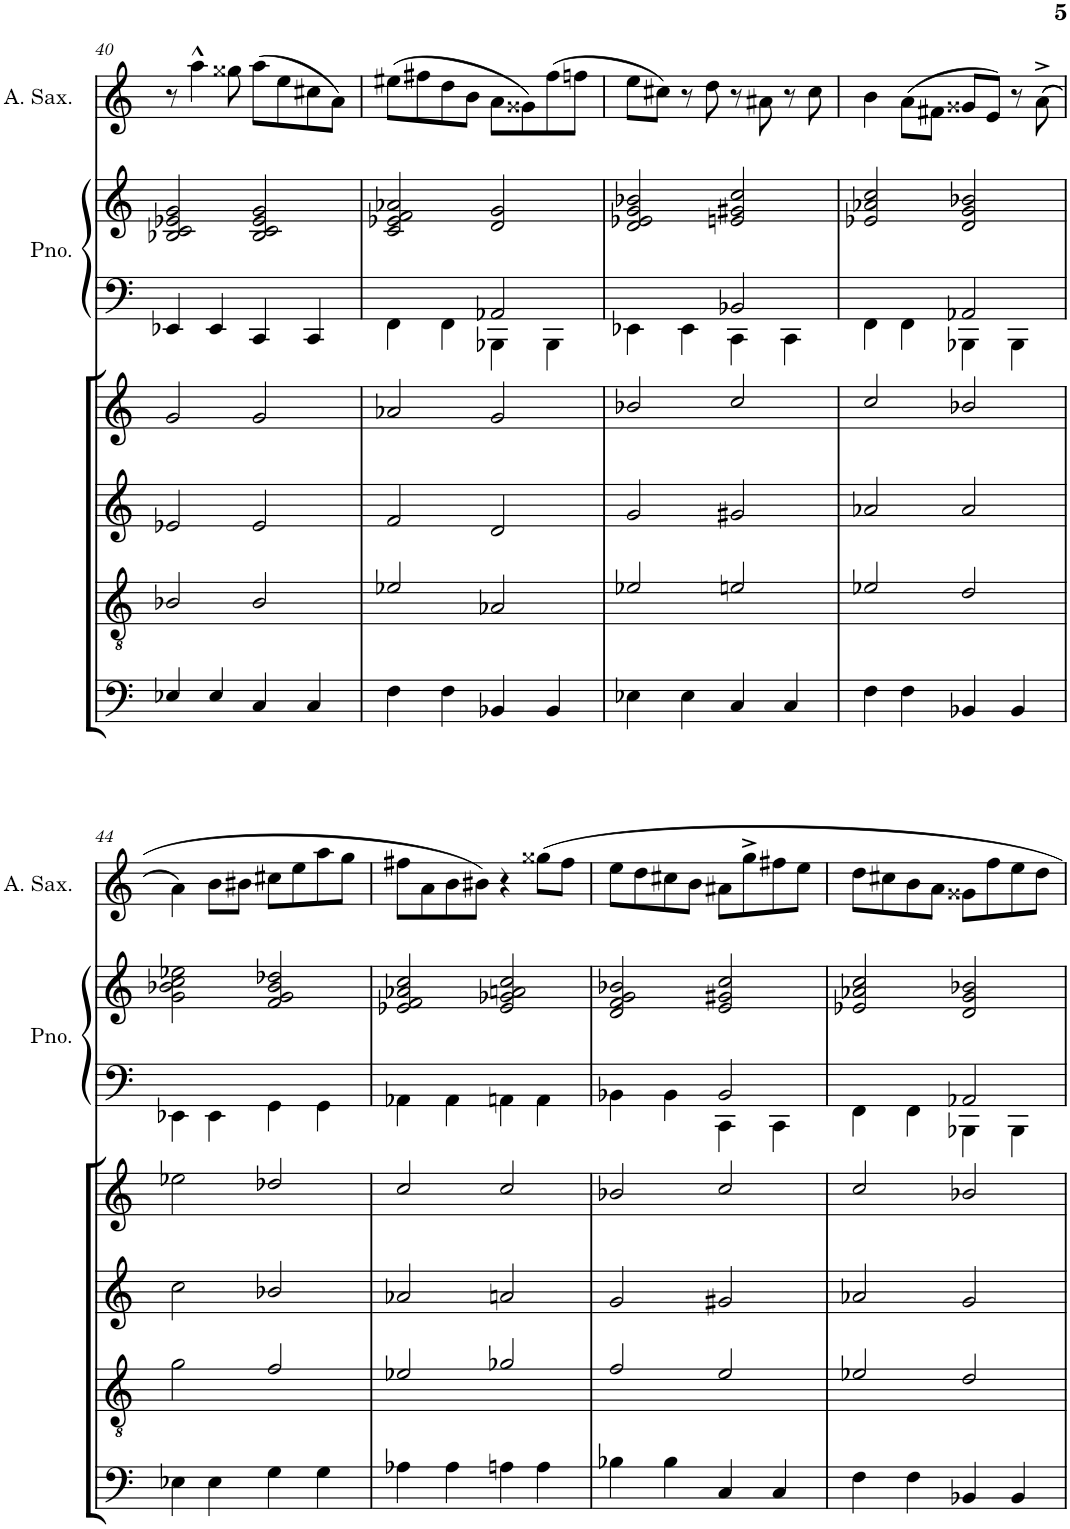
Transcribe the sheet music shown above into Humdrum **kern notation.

**kern	**kern	**kern	**kern	**kern	**kern	**kern
*part6	*part5	*part4	*part3	*part2	*part2	*part1
*staff7	*staff6	*staff5	*staff4	*staff3	*staff2	*staff1
*I"Violoncello	*I"Viola	*I"Violin II	*I"Violin I	*I"Piano	*	*I"Alto Saxophone
*I'Vc	*I'Vla	*I'Vln	*I'Vln	*I'Pno.	*	*I'A. Sax.
!!LO:PB:g=z
*clefF4	*clefGv2	*clefG2	*clefG2	*clefF4	*clefG2	*clefG2
*	*	*	*	*	*	*ITrd5c9
*k[]	*k[]	*k[]	*k[]	*k[]	*k[]	*k[]
*M4/4	*M4/4	*M4/4	*M4/4	*M4/4	*M4/4	*M4/4
*met(c)	*met(c)	*met(c)	*met(c)	*met(c)	*met(c)	*met(c)
=40	=40	=40	=40	=40	=40	=40
4E-X/	2B-X/	2e-X/	2g/	4EE-X/	2B-X/ 2c/ 2e-X/ 2g/	8r
.	.	.	.	.	.	4aa^^\
4E-/	.	.	.	4EE-/	.	.
.	.	.	.	.	.	8gg##X\
4C/	2B-/	2e-/	2g/	4CC/	2B-/ 2c/ 2e-/ 2g/	(8aa\L
.	.	.	.	.	.	8ee\
4C/	.	.	.	4CC/	.	8cc#X\
.	.	.	.	.	.	8a\J)
=41	=41	=41	=41	=41	=41	=41
*	*	*	*	*^	*	*
4F\	2e-X/	2f/	2a-X/	2ryy	4FF\	2c/ 2e-X/ 2f/ 2a-X/	(8ee#X\L
.	.	.	.	.	.	.	8ff#X\
4F\	.	.	.	.	4FF\	.	8dd\
.	.	.	.	.	.	.	8b\J
4BB-X/	2A-X/	2d/	2g/	2AA-X/	4BBB-X\	2d/ 2g/	8a\L
.	.	.	.	.	.	.	8g##X\)
4BB-/	.	.	.	.	4BBB-\	.	(8ff#\
.	.	.	.	.	.	.	8ffn\J
=42	=42	=42	=42	=42	=42	=42	=42
4E-X\	2e-X/	2g/	2b-X/	2ryy	4EE-X\	2d/ 2e-X/ 2g/ 2b-X/	8ee\L
.	.	.	.	.	.	.	8cc#X\J)
4E-\	.	.	.	.	4EE-\	.	8r
.	.	.	.	.	.	.	8dd\
4C/	2en/	2g#X/	2cc/	2BB-X/	4CC\	2en/ 2g#X/ 2cc/	8r
.	.	.	.	.	.	.	8a#X\
4C/	.	.	.	.	4CC\	.	8r
.	.	.	.	.	.	.	8cc#\
=43	=43	=43	=43	=43	=43	=43	=43
4F\	2e-X/	2a-X/	2cc/	2ryy	4FF\	2e-X/ 2a-X/ 2cc/	4b\
4F\	.	.	.	.	4FF\	.	(8a\L
.	.	.	.	.	.	.	8f#X\J
4BB-X/	2d/	2a-/	2b-X/	2AA-X/	4BBB-X\	2d/ 2g/ 2b-X/	8g##X/L
.	.	.	.	.	.	.	8e/J)
4BB-/	.	.	.	.	4BBB-\	.	8r
.	.	.	.	.	.	.	((8a^\
*	*	*	*	*v	*v	*	*
!!LO:LB:g=z
=44	=44	=44	=44	=44	=44	=44
4E-X\	2g\	2cc\	2ee-X\	4EE-X\	2g\ 2b-X\ 2cc\ 2ee-X\	4a\)
4E-\	.	.	.	4EE-\	.	8b\L
.	.	.	.	.	.	8b#X\J
4G\	2f/	2b-X/	2dd-X/	4GG\	2f/ 2g/ 2b-/ 2dd-X/	8cc#X\L
.	.	.	.	.	.	8ee\
4G\	.	.	.	4GG\	.	8aa\
.	.	.	.	.	.	8gg\J
=45	=45	=45	=45	=45	=45	=45
4A-X\	2e-X/	2a-X/	2cc/	4AA-X\	2e-X/ 2f/ 2a-X/ 2cc/	8ff#X\L
.	.	.	.	.	.	8a\
4A-\	.	.	.	4AA-\	.	8b\
.	.	.	.	.	.	8b#X\J)
4An\	2g-X/	2an/	2cc/	4AAn\	2e-/ 2g-X/ 2an/ 2cc/	4r
4A\	.	.	.	4AA\	.	8gg##X\L
.	.	.	.	.	.	8ff#\J
=46	=46	=46	=46	=46	=46	=46
*	*	*	*	*^	*	*
4B-X\	2f/	2g/	2b-X/	2ryy	4BB-X\	2d/ 2f/ 2g/ 2b-X/	8ee\L
.	.	.	.	.	.	.	8dd\
4B-\	.	.	.	.	4BB-\	.	8cc#X\
.	.	.	.	.	.	.	8b\J
4C/	2e/	2g#X/	2cc/	2BB-/	4CC\	2e/ 2g#X/ 2cc/	8a#X\L
.	.	.	.	.	.	.	8gg^\
4C/	.	.	.	.	4CC\	.	8ff#X\
.	.	.	.	.	.	.	8ee\J
=47	=47	=47	=47	=47	=47	=47	=47
4F\	2e-X/	2a-X/	2cc/	2ryy	4FF\	2e-X/ 2a-X/ 2cc/	8dd\L
.	.	.	.	.	.	.	8cc#X\
4F\	.	.	.	.	4FF\	.	8b\
.	.	.	.	.	.	.	8a\J
4BB-X/	2d/	2g/	2b-X/	2AA-X/	4BBB-X\	2d/ 2g/ 2b-X/	8g##X\L
.	.	.	.	.	.	.	8ff\
4BB-/	.	.	.	.	4BBB-\	.	8ee\
.	.	.	.	.	.	.	8dd\J
*	*	*	*	*v	*v	*	*
=	=	=	=	=	=	=
*-	*-	*-	*-	*-	*-	*-
